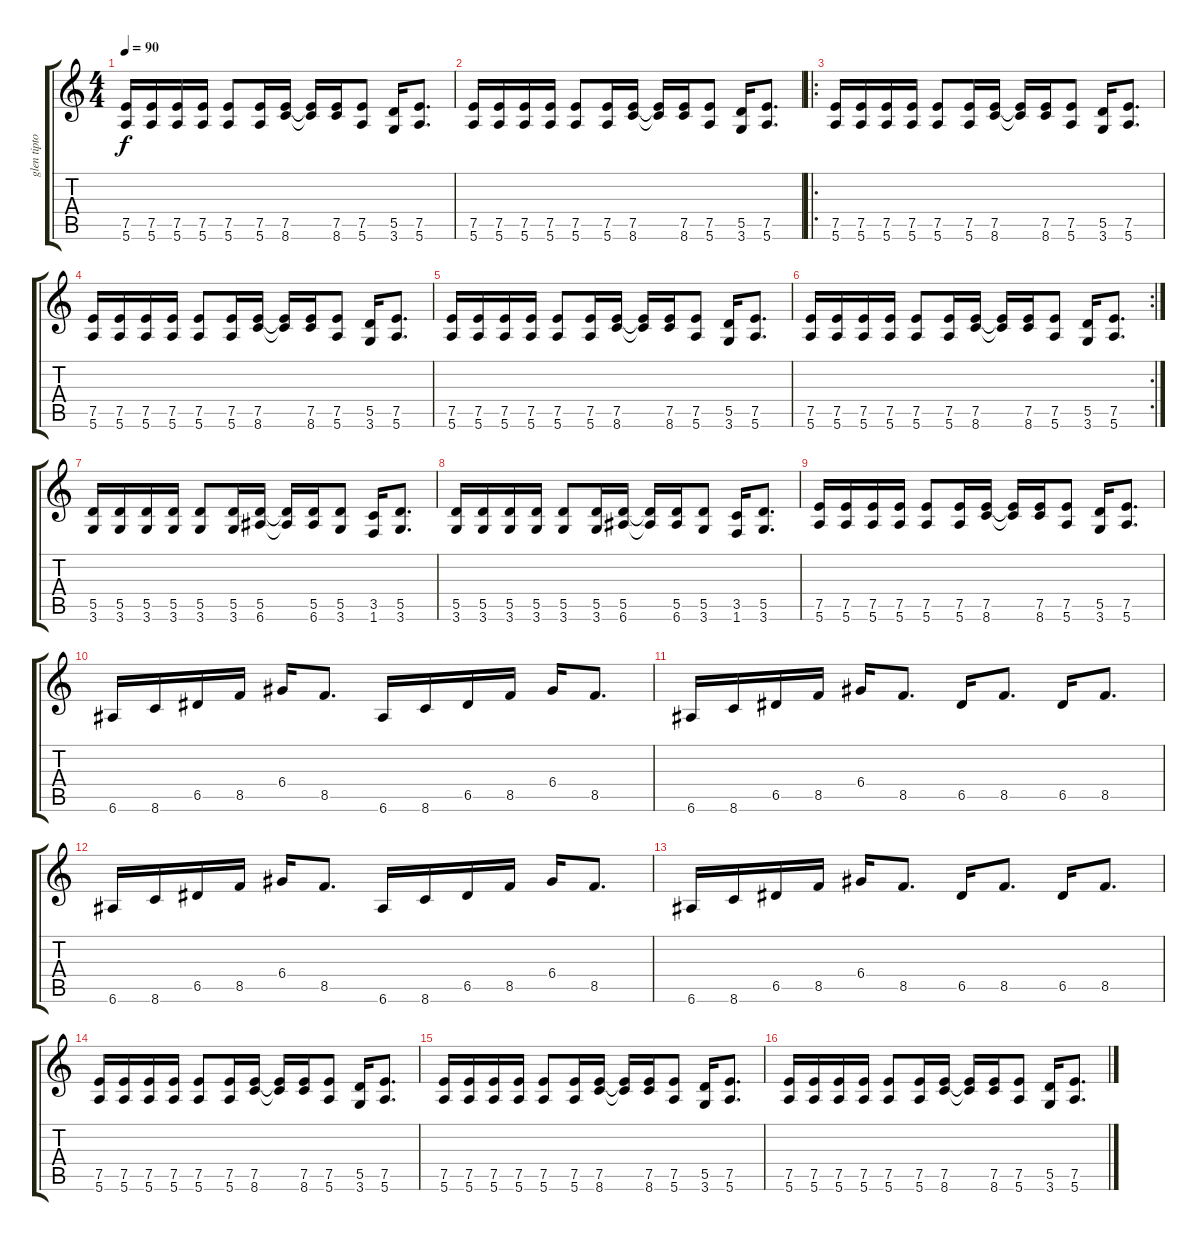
\track ("glen tipton" "glen tipto") {instrument distortionguitar}
\staff {score tabs}
\tuning (E4 B3 G3 D3 A2 E2) {hide}
\ts (4 4)
\tempo 90
\clef g2
\ks c
(7.5 5.6).16{dy f} (7.5 5.6).16 (7.5 5.6).16 (7.5 5.6).16 (7.5 5.6).8 (7.5 5.6).16 (7.5 8.6).16 (7.5{t} 8.6{t}).16 (7.5 8.6).16 (7.5 5.6).8 (5.5 3.6).16 (7.5 5.6).8{d} |
(7.5 5.6).16 (7.5 5.6).16 (7.5 5.6).16 (7.5 5.6).16 (7.5 5.6).8 (7.5 5.6).16 (7.5 8.6).16 (7.5{t} 8.6{t}).16 (7.5 8.6).16 (7.5 5.6).8 (5.5 3.6).16 (7.5 5.6).8{d} |
\ro
(7.5 5.6).16 (7.5 5.6).16 (7.5 5.6).16 (7.5 5.6).16 (7.5 5.6).8 (7.5 5.6).16 (7.5 8.6).16 (7.5{t} 8.6{t}).16 (7.5 8.6).16 (7.5 5.6).8 (5.5 3.6).16 (7.5 5.6).8{d} |
(7.5 5.6).16 (7.5 5.6).16 (7.5 5.6).16 (7.5 5.6).16 (7.5 5.6).8 (7.5 5.6).16 (7.5 8.6).16 (7.5{t} 8.6{t}).16 (7.5 8.6).16 (7.5 5.6).8 (5.5 3.6).16 (7.5 5.6).8{d} |
(7.5 5.6).16 (7.5 5.6).16 (7.5 5.6).16 (7.5 5.6).16 (7.5 5.6).8 (7.5 5.6).16 (7.5 8.6).16 (7.5{t} 8.6{t}).16 (7.5 8.6).16 (7.5 5.6).8 (5.5 3.6).16 (7.5 5.6).8{d} |
\rc 2
(7.5 5.6).16 (7.5 5.6).16 (7.5 5.6).16 (7.5 5.6).16 (7.5 5.6).8 (7.5 5.6).16 (7.5 8.6).16 (7.5{t} 8.6{t}).16 (7.5 8.6).16 (7.5 5.6).8 (5.5 3.6).16 (7.5 5.6).8{d} |
(5.5 3.6).16 (5.5 3.6).16 (5.5 3.6).16 (5.5 3.6).16 (5.5 3.6).8 (5.5 3.6).16 (5.5 6.6).16 (5.5{t} 6.6{t}).16 (5.5 6.6).16 (5.5 3.6).8 (3.5 1.6).16 (5.5 3.6).8{d} |
(5.5 3.6).16 (5.5 3.6).16 (5.5 3.6).16 (5.5 3.6).16 (5.5 3.6).8 (5.5 3.6).16 (5.5 6.6).16 (5.5{t} 6.6{t}).16 (5.5 6.6).16 (5.5 3.6).8 (3.5 1.6).16 (5.5 3.6).8{d} |
(7.5 5.6).16 (7.5 5.6).16 (7.5 5.6).16 (7.5 5.6).16 (7.5 5.6).8 (7.5 5.6).16 (7.5 8.6).16 (7.5{t} 8.6{t}).16 (7.5 8.6).16 (7.5 5.6).8 (5.5 3.6).16 (7.5 5.6).8{d} |
6.6.16 8.6.16 6.5.16 8.5.16 6.4.16 8.5.8{d} 6.6.16 8.6.16 6.5.16 8.5.16 6.4.16 8.5.8{d} |
6.6.16 8.6.16 6.5.16 8.5.16 6.4.16 8.5.8{d} 6.5.16 8.5.8{d} 6.5.16 8.5.8{d} |
6.6.16 8.6.16 6.5.16 8.5.16 6.4.16 8.5.8{d} 6.6.16 8.6.16 6.5.16 8.5.16 6.4.16 8.5.8{d} |
6.6.16 8.6.16 6.5.16 8.5.16 6.4.16 8.5.8{d} 6.5.16 8.5.8{d} 6.5.16 8.5.8{d} |
(7.5 5.6).16 (7.5 5.6).16 (7.5 5.6).16 (7.5 5.6).16 (7.5 5.6).8 (7.5 5.6).16 (7.5 8.6).16 (7.5{t} 8.6{t}).16 (7.5 8.6).16 (7.5 5.6).8 (5.5 3.6).16 (7.5 5.6).8{d} |
(7.5 5.6).16 (7.5 5.6).16 (7.5 5.6).16 (7.5 5.6).16 (7.5 5.6).8 (7.5 5.6).16 (7.5 8.6).16 (7.5{t} 8.6{t}).16 (7.5 8.6).16 (7.5 5.6).8 (5.5 3.6).16 (7.5 5.6).8{d} |
(7.5 5.6).16 (7.5 5.6).16 (7.5 5.6).16 (7.5 5.6).16 (7.5 5.6).8 (7.5 5.6).16 (7.5 8.6).16 (7.5{t} 8.6{t}).16 (7.5 8.6).16 (7.5 5.6).8 (5.5 3.6).16 (7.5 5.6).8{d}
